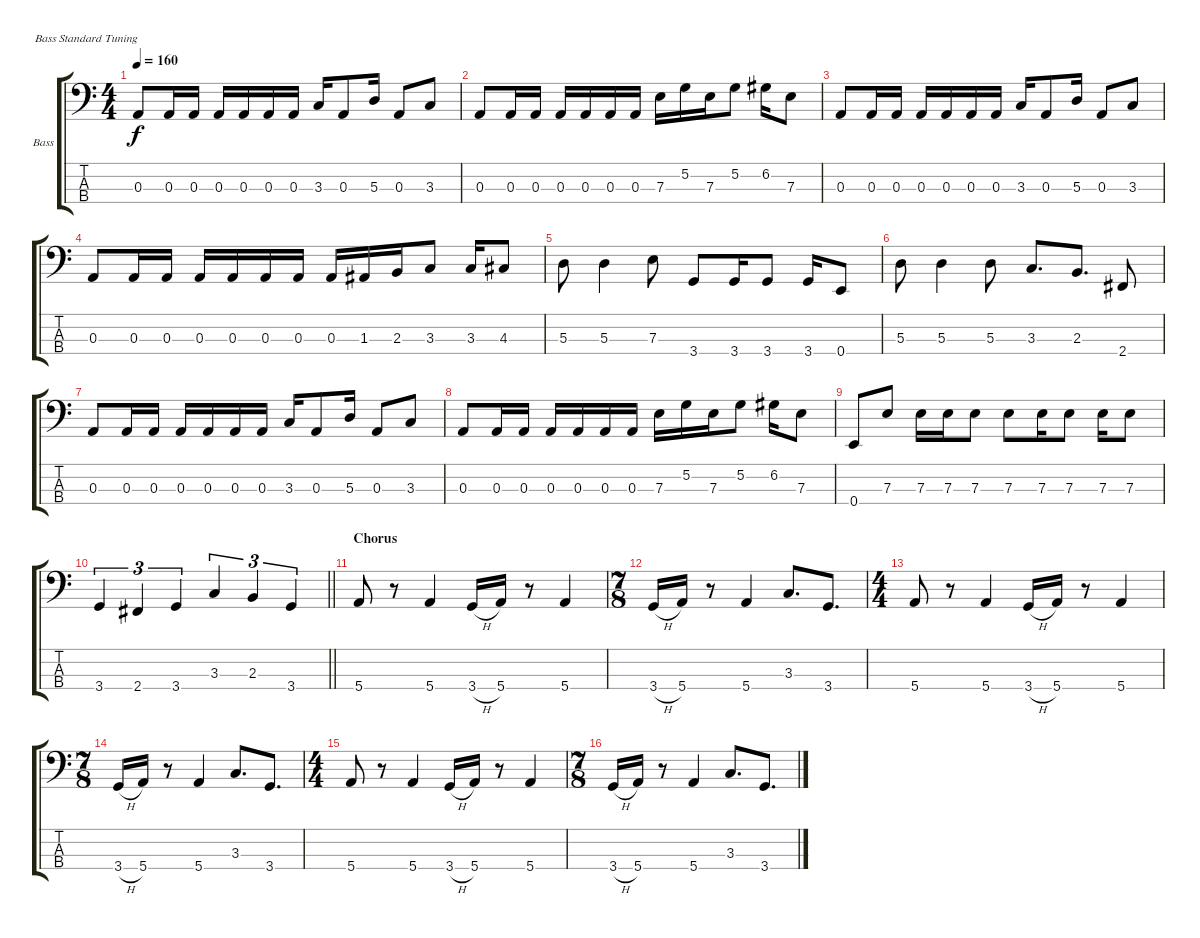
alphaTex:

\bracketExtendMode groupsimilarinstruments
\firstSystemTrackNameOrientation horizontal
\otherSystemsTrackNameOrientation horizontal
\track ("Bass" "Bass") {instrument electricbasspick}
\staff {score tabs}
\tuning (G2 D2 A1 E1)
\ts (4 4)
\tempo 160
\clef f4
\ks c
0.3.8{dy f} 0.3.16 0.3.16 0.3.16 0.3.16 0.3.16 0.3.16 3.3.16 0.3.8 5.3.16 0.3.8 3.3.8 |
0.3.8 0.3.16 0.3.16 0.3.16 0.3.16 0.3.16 0.3.16 7.3.16 5.2.16 7.3.16 5.2.8 6.2.16 7.3.8 |
0.3.8 0.3.16 0.3.16 0.3.16 0.3.16 0.3.16 0.3.16 3.3.16 0.3.8 5.3.16 0.3.8 3.3.8 |
0.3.8 0.3.16 0.3.16 0.3.16 0.3.16 0.3.16 0.3.16 0.3.16 1.3.16 2.3.16 3.3.8 3.3.16 4.3.8 |
5.3.8 5.3.4 7.3.8 3.4.8 3.4.16 3.4.8 3.4.16 0.4.8 |
5.3.8 5.3.4 5.3.8 3.3.8{d} 2.3.8{d} 2.4.8 |
0.3.8 0.3.16 0.3.16 0.3.16 0.3.16 0.3.16 0.3.16 3.3.16 0.3.8 5.3.16 0.3.8 3.3.8 |
0.3.8 0.3.16 0.3.16 0.3.16 0.3.16 0.3.16 0.3.16 7.3.16 5.2.16 7.3.16 5.2.8 6.2.16 7.3.8 |
0.4.8 7.3.8 7.3.16 7.3.16 7.3.8 7.3.8 7.3.16 7.3.8 7.3.16 7.3.8 |
\barLineRight lightlight
3.4.4{tu (3 2)} 2.4.4{tu (3 2)} 3.4.4{tu (3 2)} 3.3.4{tu (3 2)} 2.3.4{tu (3 2)} 3.4.4{tu (3 2)} |
\section ("" "Chorus")
5.4.8 r.8 5.4.4 3.4{h}.16 5.4.16 r.8 5.4.4 |
\ts (7 8)
3.4{h}.16 5.4.16 r.8 5.4.4 3.3.8{d} 3.4.8{d} |
\ts (4 4)
5.4.8 r.8 5.4.4 3.4{h}.16 5.4.16 r.8 5.4.4 |
\ts (7 8)
3.4{h}.16 5.4.16 r.8 5.4.4 3.3.8{d} 3.4.8{d} |
\ts (4 4)
5.4.8 r.8 5.4.4 3.4{h}.16 5.4.16 r.8 5.4.4 |
\ts (7 8)
3.4{h}.16 5.4.16 r.8 5.4.4 3.3.8{d} 3.4.8{d}
